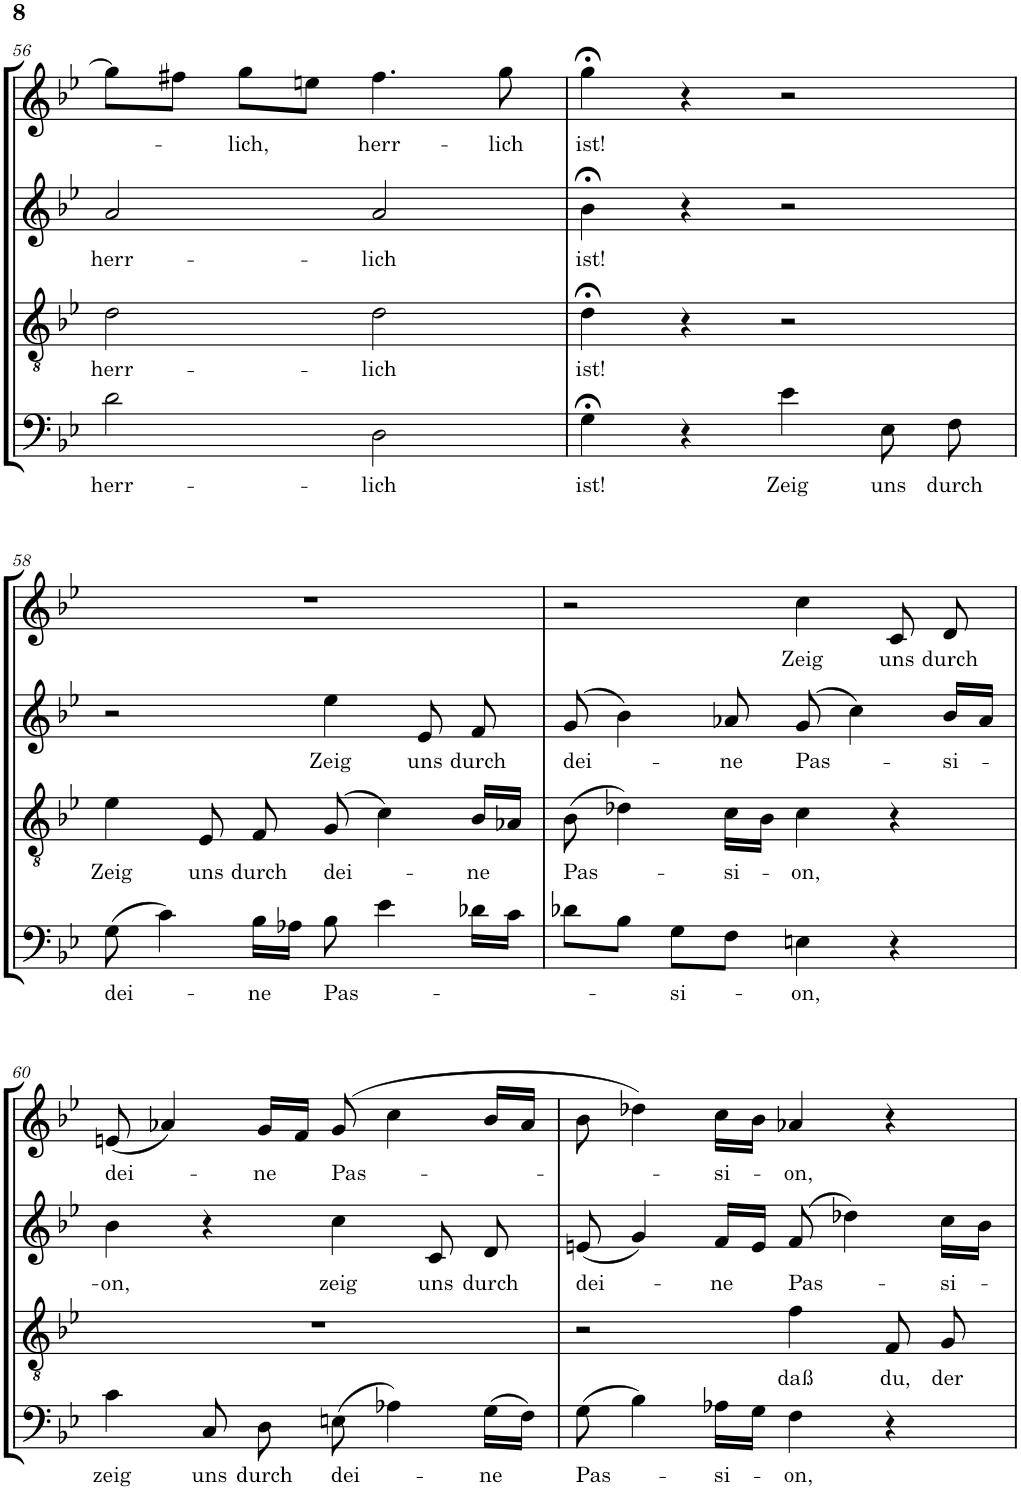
**kern	**text	**kern	**text	**kern	**text	**kern	**text
*part4	*part4	*part3	*part3	*part2	*part2	*part1	*part1
*staff4	*staff4	*staff3	*staff3	*staff2	*staff2	*staff1	*staff1
*I"B.	*	*I"T.	*	*I"A.	*	*I"S.	*
!!LO:PB:g=z
*clefF4	*	*clefGv2	*	*clefG2	*	*clefG2	*
*k[b-e-]	*	*k[b-e-]	*	*k[b-e-]	*	*k[b-e-]	*
*B-:	*	*B-:	*	*B-:	*	*B-:	*
*M4/4	*	*M4/4	*	*M4/4	*	*M4/4	*
=56	=56	=56	=56	=56	=56	=56	=56
!	!LO:LY:b	!	!LO:LY:b	!	!LO:LY:b	!	!
2d\	herr-	2d\	herr-	2a/	herr-	8gg\L]	.
.	.	.	.	.	.	8ff#X\J	.
!	!	!	!	!	!	!	!LO:LY:b
.	.	.	.	.	.	8gg\L	-lich,
.	.	.	.	.	.	8een\J	.
!	!LO:LY:b	!	!LO:LY:b	!	!LO:LY:b	!	!LO:LY:b
2D\	-lich	2d\	-lich	2a/	-lich	4.ff#\	herr-
!	!	!	!	!	!	!	!LO:LY:b
.	.	.	.	.	.	8gg\	-lich
=57	=57	=57	=57	=57	=57	=57	=57
!	!LO:LY:b	!	!LO:LY:b	!	!LO:LY:b	!	!LO:LY:b
4G;<\	ist!	4d;<\	ist!	4b-;<\	ist!	4gg;<\	ist!
4r	.	4r	.	4r	.	4r	.
!	!LO:LY:b	!	!	!	!	!	!
4e-\	Zeig	2r	.	2r	.	2r	.
!	!LO:LY:b	!	!	!	!	!	!
8E-\	uns	.	.	.	.	.	.
!	!LO:LY:b	!	!	!	!	!	!
8F\	durch	.	.	.	.	.	.
!!LO:LB:g=z
=58	=58	=58	=58	=58	=58	=58	=58
!	!LO:LY:b	!	!LO:LY:b	!	!	!	!
(>8G\	dei-	4e-\	Zeig	2r	.	1r	.
4c\)	.	.	.	.	.	.	.
!	!	!	!LO:LY:b	!	!	!	!
.	.	8E-/	uns	.	.	.	.
!	!LO:LY:b	!	!LO:LY:b	!	!	!	!
16B-\LL	-ne	8F/	durch	.	.	.	.
16A-X\JJ	.	.	.	.	.	.	.
!	!LO:LY:b	!	!LO:LY:b	!	!LO:LY:b	!	!
8B-\	Pas-	(>8G/	dei-	4ee-\	Zeig	.	.
4e-\	.	4c\)	.	.	.	.	.
!	!	!	!	!	!LO:LY:b	!	!
.	.	.	.	8e-/	uns	.	.
!	!	!	!LO:LY:b	!	!LO:LY:b	!	!
16d-X\LL	.	16B-/LL	-ne	8f/	durch	.	.
16c\JJ	.	16A-X/JJ	.	.	.	.	.
=59	=59	=59	=59	=59	=59	=59	=59
!	!	!	!LO:LY:b	!	!LO:LY:b	!	!
8d-X\L	.	(>8B-\	Pas-	(>8g/	dei-	2r	.
8B-\J	.	4d-X\)	.	4b-\)	.	.	.
!	!LO:LY:b	!	!	!	!	!	!
8G\L	-si-	.	.	.	.	.	.
!	!	!	!LO:LY:b	!	!LO:LY:b	!	!
8F\J	.	16c\LL	-si-	8a-X/	-ne	.	.
.	.	16B-\JJ	.	.	.	.	.
!	!LO:LY:b	!	!LO:LY:b	!	!LO:LY:b	!	!LO:LY:b
4En\	-on,	4c\	-on,	(>8g/	Pas-	4cc\	Zeig
.	.	.	.	4cc\)	.	.	.
!	!	!	!	!	!	!	!LO:LY:b
4r	.	4r	.	.	.	8c/	uns
!	!	!	!	!	!LO:LY:b	!	!LO:LY:b
.	.	.	.	16b-/LL	-si-	8d/	durch
.	.	.	.	16a-/JJ	.	.	.
!!LO:LB:g=z
=60	=60	=60	=60	=60	=60	=60	=60
!	!LO:LY:b	!	!	!	!LO:LY:b	!	!LO:LY:b
4c\	zeig	1r	.	4b-\	-on,	(<8en/	dei-
.	.	.	.	.	.	4a-X/)	.
!	!LO:LY:b	!	!	!	!	!	!
8C/	uns	.	.	4r	.	.	.
!	!LO:LY:b	!	!	!	!	!	!LO:LY:b
8D\	durch	.	.	.	.	16g/LL	-ne
.	.	.	.	.	.	16f/JJ	.
!	!LO:LY:b	!	!	!	!LO:LY:b	!	!LO:LY:b
(>8En\	dei-	.	.	4cc\	zeig	(>8g/	Pas-
4A-X\)	.	.	.	.	.	4cc\	.
!	!	!	!	!	!LO:LY:b	!	!
.	.	.	.	8c/	uns	.	.
!	!LO:LY:b	!	!	!	!LO:LY:b	!	!
(>16G\LL	-ne	.	.	8d/	durch	16b-/LL	.
16F\JJ)	.	.	.	.	.	16a-/JJ	.
=61	=61	=61	=61	=61	=61	=61	=61
!	!LO:LY:b	!	!	!	!LO:LY:b	!	!
(>8G\	Pas-	2r	.	(<8en/	dei-	8b-\	.
4B-\)	.	.	.	4g/)	.	4dd-X\)	.
!	!LO:LY:b	!	!	!	!LO:LY:b	!	!LO:LY:b
16A-X\LL	-si-	.	.	16f/LL	-ne	16cc\LL	-si-
16G\JJ	.	.	.	16e/JJ	.	16b-\JJ	.
!	!LO:LY:b	!	!LO:LY:b	!	!LO:LY:b	!	!LO:LY:b
4F\	-on,	4f\	daß	(>8f/	Pas-	4a-X/	-on,
.	.	.	.	4dd-X\)	.	.	.
!	!	!	!LO:LY:b	!	!	!	!
4r	.	8F/	du,	.	.	4r	.
!	!	!	!LO:LY:b	!	!LO:LY:b	!	!
.	.	8G/	der	16cc\LL	-si-	.	.
.	.	.	.	16b-\JJ	.	.	.
=	=	=	=	=	=	=	=
*-	*-	*-	*-	*-	*-	*-	*-
